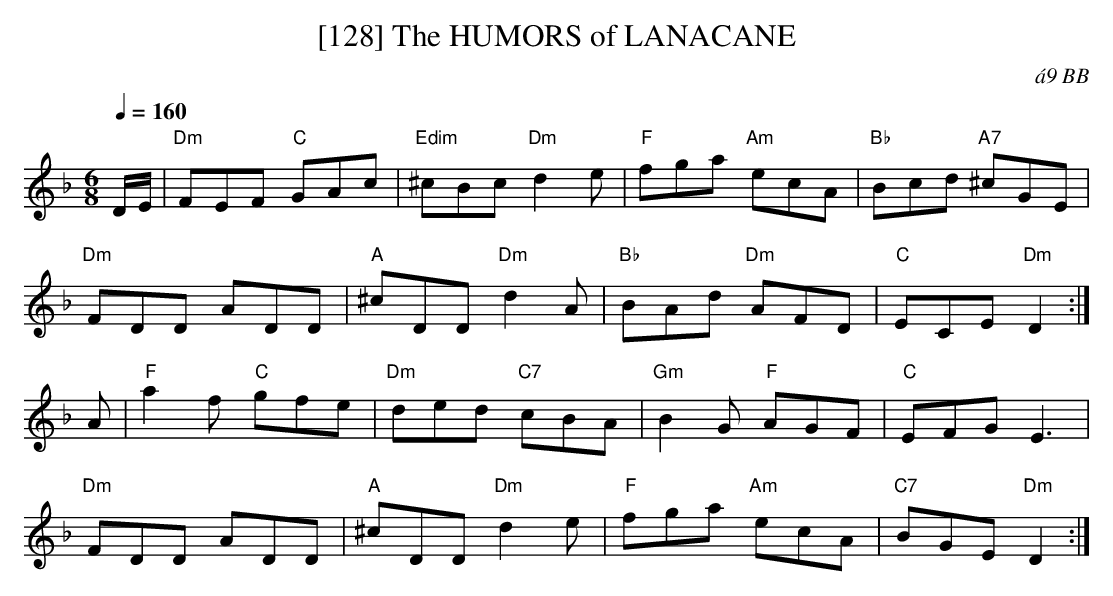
X:1
T:[128] The HUMORS of LANACANE
C:\'a9 BB
Q:1/4=160
M:6/8
L:1/8
K:Dm
D/E/|"Dm"FEF "C"GAc|"Edim"^cBc "Dm"d2 e|"F"fga "Am"ecA|"Bb"Bcd "A7"^cGE|
"Dm"FDD ADD|"A"^cDD "Dm"d2 A|"Bb"BAd "Dm"AFD|"C"ECE "Dm"D2 :|
A|"F"a2 f "C"gfe|"Dm"ded "C7"cBA|"Gm"B2 G "F"AGF|"C"EFG E3|
"Dm"FDD ADD|"A"^cDD "Dm"d2 e|"F"fga "Am"ecA|"C7"BGE "Dm"D2 :|
